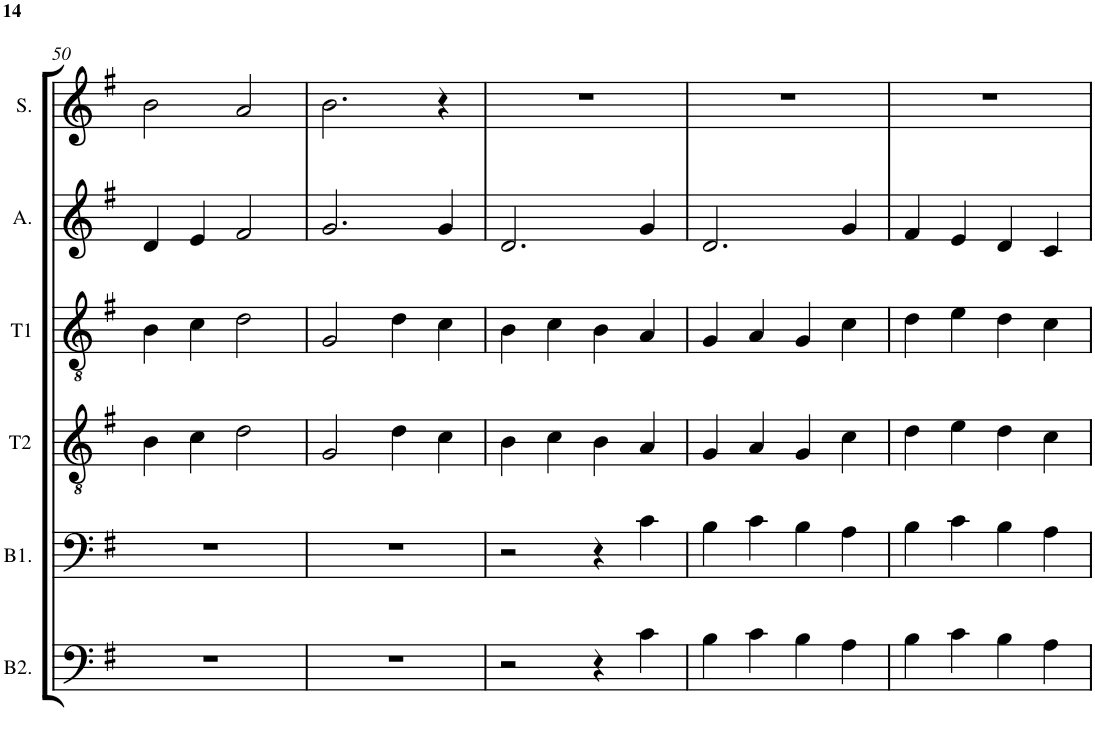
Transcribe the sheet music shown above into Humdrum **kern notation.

**kern	**kern	**kern	**kern	**kern	**kern
*part6	*part5	*part4	*part3	*part2	*part1
*staff6	*staff5	*staff4	*staff3	*staff2	*staff1
*I"Bass 2	*I"Bass 1	*I"Tenor 2	*I"Tenor 1	*I"Alto	*I"Soprano
*I'B2.	*I'B1.	*I'T2	*I'T1	*I'A.	*I'S.
!!LO:PB:g=z
*clefF4	*clefF4	*clefGv2	*clefGv2	*clefG2	*clefG2
*k[f#]	*k[f#]	*k[f#]	*k[f#]	*k[f#]	*k[f#]
*G:	*G:	*G:	*G:	*G:	*G:
*M4/4	*M4/4	*M4/4	*M4/4	*M4/4	*M4/4
=50	=50	=50	=50	=50	=50
1r	1r	4B\	4B\	4d/	2b\
.	.	4c\	4c\	4e/	.
.	.	2d\	2d\	2f#/	2a/
=51	=51	=51	=51	=51	=51
1r	1r	2G/	2G/	2.g/	2.b\
.	.	4d\	4d\	.	.
.	.	4c\	4c\	4g/	4r
=52	=52	=52	=52	=52	=52
2r	2r	4B\	4B\	2.d/	1r
.	.	4c\	4c\	.	.
4r	4r	4B\	4B\	.	.
4c\	4c\	4A/	4A/	4g/	.
=53	=53	=53	=53	=53	=53
4B\	4B\	4G/	4G/	2.d/	1r
4c\	4c\	4A/	4A/	.	.
4B\	4B\	4G/	4G/	.	.
4A\	4A\	4c\	4c\	4g/	.
=54	=54	=54	=54	=54	=54
4B\	4B\	4d\	4d\	4f#/	1r
4c\	4c\	4e\	4e\	4e/	.
4B\	4B\	4d\	4d\	4d/	.
4A\	4A\	4c\	4c\	4c/	.
=	=	=	=	=	=
*-	*-	*-	*-	*-	*-
